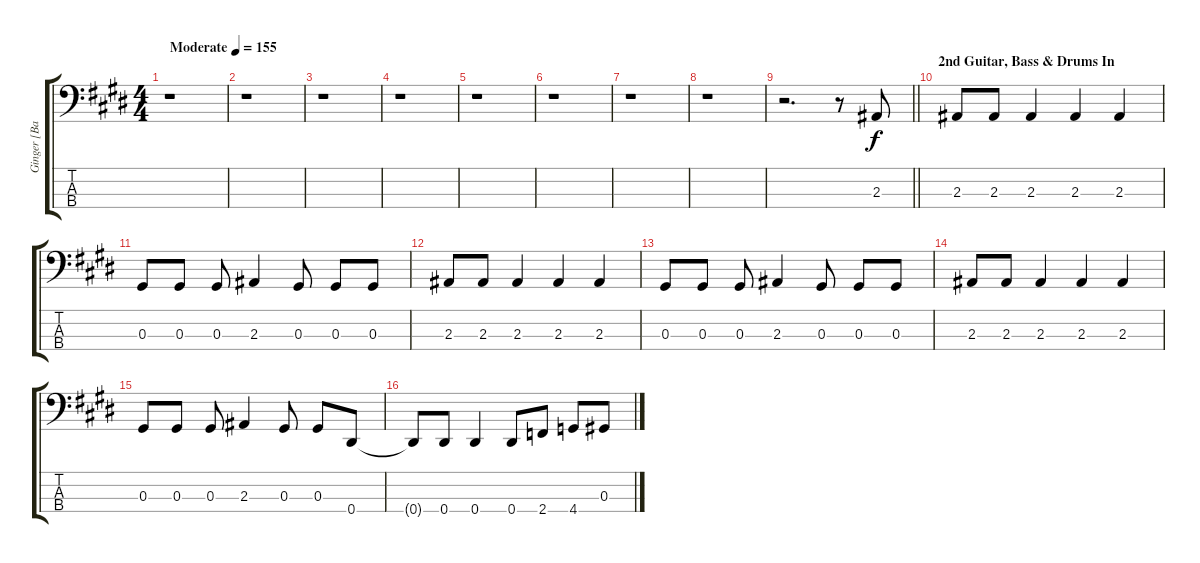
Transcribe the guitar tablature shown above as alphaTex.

\track ("Ginger [Bass]" "Ginger [Ba") {instrument electricbassfinger}
\staff {score tabs}
\tuning (Gb2 Db2 Ab1 Eb1) {hide}
\ts (4 4)
\tempo (155 "Moderate")
\clef f4
\ks e
r.1{dy f instrument electricbassfinger} |
r.1 |
r.1 |
r.1 |
r.1 |
r.1 |
r.1 |
r.1 |
\barLineRight lightlight
r.2{d} r.8 2.3.8 |
\section ("" "2nd Guitar, Bass & Drums In")
2.3.8 2.3.8 2.3.4 2.3.4 2.3.4 |
0.3.8 0.3.8 0.3.8 2.3.4 0.3.8 0.3.8 0.3.8 |
2.3.8 2.3.8 2.3.4 2.3.4 2.3.4 |
0.3.8 0.3.8 0.3.8 2.3.4 0.3.8 0.3.8 0.3.8 |
2.3.8 2.3.8 2.3.4 2.3.4 2.3.4 |
0.3.8 0.3.8 0.3.8 2.3.4 0.3.8 0.3.8 0.4.8 |
0.4{t}.8 0.4.8 0.4.4 0.4.8 2.4.8 4.4.8 0.3.8
